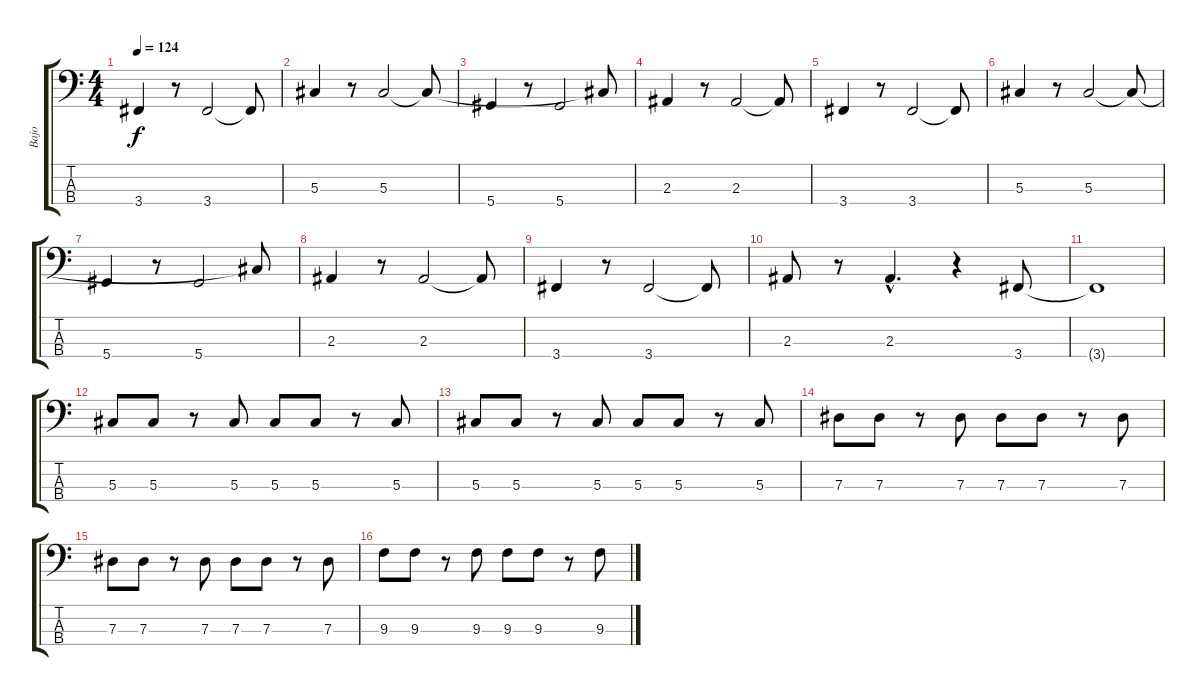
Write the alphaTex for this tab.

\track ("Bajo" "Bajo") {instrument electricbassfinger}
\staff {score tabs}
\tuning (Gb2 Db2 Ab1 Eb1) {hide}
\ts (4 4)
\tempo 124
\clef f4
\ks c
3.4.4{dy f} r.8 3.4.2 3.4{t}.8 |
5.3.4 r.8 5.3.2 5.3{t}.8 |
5.4.4 r.8 5.4.2 5.3{t}.8 |
2.3.4 r.8 2.3.2 2.3{t}.8 |
3.4.4 r.8 3.4.2 3.4{t}.8 |
5.3.4 r.8 5.3.2 5.3{t}.8 |
5.4.4 r.8 5.4.2 5.3{t}.8 |
2.3.4 r.8 2.3.2 2.3{t}.8 |
3.4.4 r.8 3.4.2 3.4{t}.8 |
2.3.8 r.8 2.3{hac}.4{d} r.4 3.4.8 |
3.4{t}.1 |
5.3.8 5.3.8 r.8 5.3.8 5.3.8 5.3.8 r.8 5.3.8 |
5.3.8 5.3.8 r.8 5.3.8 5.3.8 5.3.8 r.8 5.3.8 |
7.3.8 7.3.8 r.8 7.3.8 7.3.8 7.3.8 r.8 7.3.8 |
7.3.8 7.3.8 r.8 7.3.8 7.3.8 7.3.8 r.8 7.3.8 |
9.3.8 9.3.8 r.8 9.3.8 9.3.8 9.3.8 r.8 9.3.8
